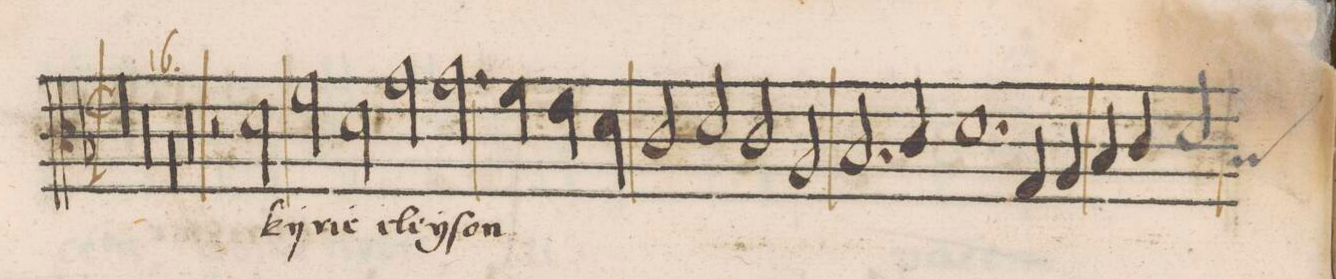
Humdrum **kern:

**kern	**text
*I"CANTVS	*
*clefC3	*
*k[b-]	*
*M2/1	*
*M2/1	*
0r	.
=62-	=62-
0r	.
=63-	=63-
0r	.
=64-	=64-
0r	.
=65-	=65-
0r	.
=66-	=66-
0r	.
=67-	=67-
0r	.
=68-	=68-
0r	.
=69-	=69-
2r	.
2d\	ky-
2f\	-ri-
2d\	-e
=70-	=70-
2g\	e-
2.g\	-le-
4f\	.
4e\	.
4d\	.
=71-	=71-
2c/	.
2d/	-y-
2c/	-ſon
2A/	.
=72-	=72-
2.B-/	.
4c/	.
1.d	.
=73-	=73-
4G/	.
4A/	.
4B-/	.
4c/	.
*custos:B-	*
2d/	.
=74-	=74-
*-	*-
